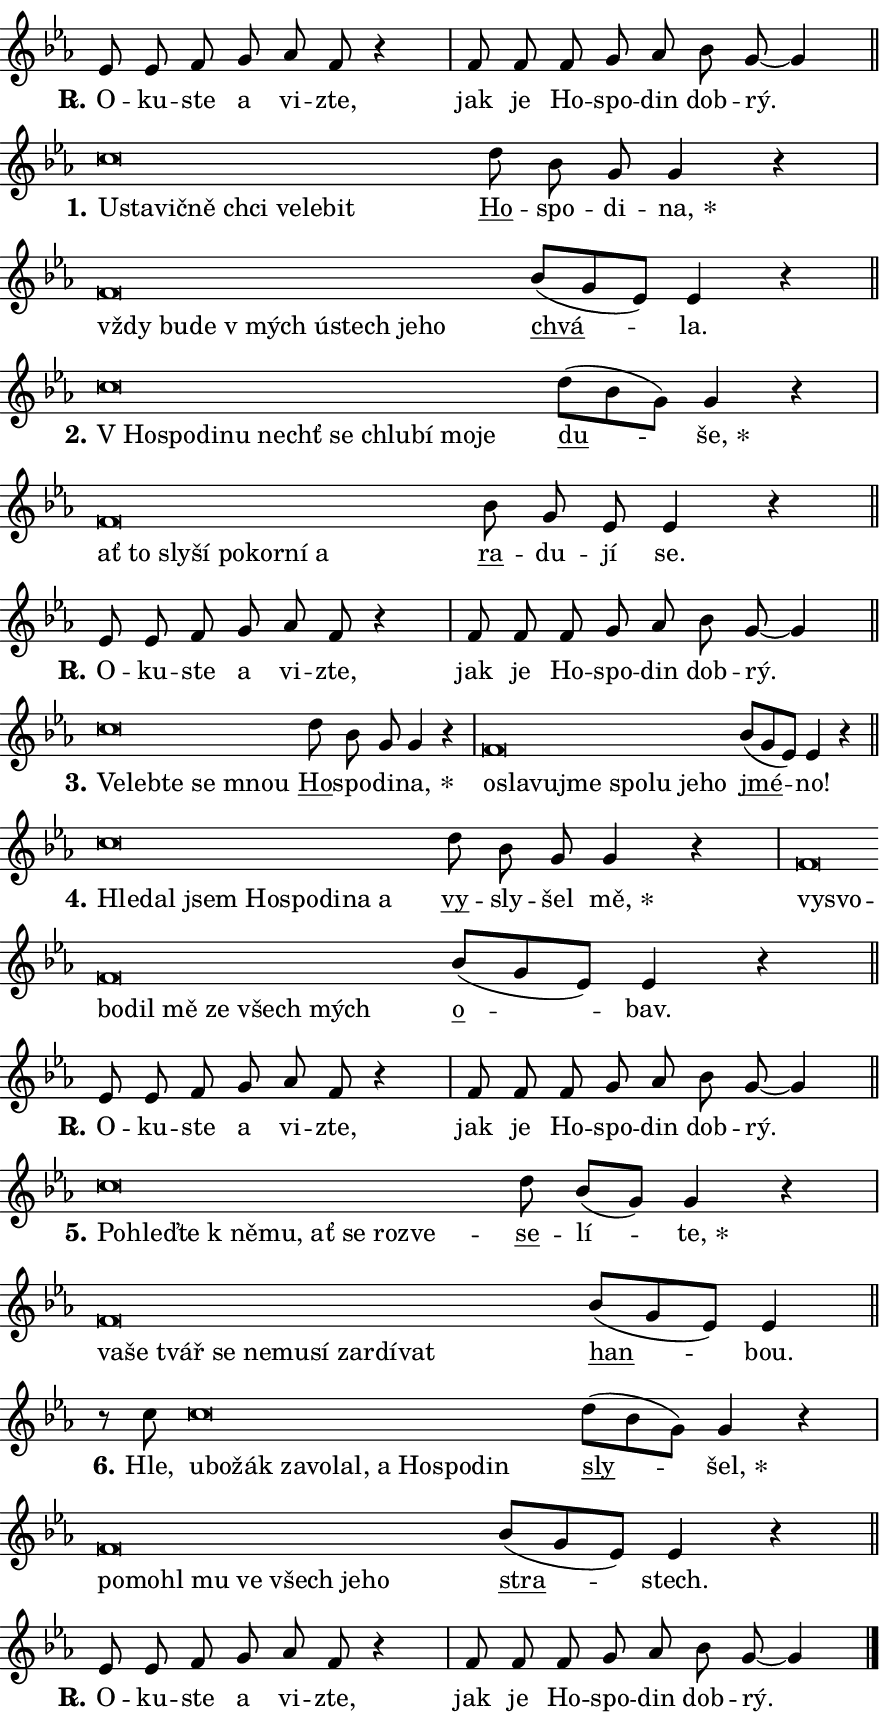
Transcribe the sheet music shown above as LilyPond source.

\version "2.24.0"
\header { tagline = "" }
\paper {
  indent = 0\cm
  top-margin = 0\cm
  right-margin = 0.13\cm % to fit lyric hyphens
  bottom-margin = 0\cm
  left-margin = 0\cm
  paper-width = 15\cm
  page-breaking = #ly:one-page-breaking
  system-system-spacing.basic-distance = #11
  score-system-spacing.basic-distance = #11
  ragged-last = ##f
}


%% Author: Thomas Morley
%% https://lists.gnu.org/archive/html/lilypond-user/2020-05/msg00002.html
#(define (line-position grob)
"Returns position of @var[grob} in current system:
   @code{'start}, if at first time-step
   @code{'end}, if at last time-step
   @code{'middle} otherwise
"
  (let* ((col (ly:item-get-column grob))
         (ln (ly:grob-object col 'left-neighbor))
         (rn (ly:grob-object col 'right-neighbor))
         (col-to-check-left (if (ly:grob? ln) ln col))
         (col-to-check-right (if (ly:grob? rn) rn col))
         (break-dir-left
           (and
             (ly:grob-property col-to-check-left 'non-musical #f)
             (ly:item-break-dir col-to-check-left)))
         (break-dir-right
           (and
             (ly:grob-property col-to-check-right 'non-musical #f)
             (ly:item-break-dir col-to-check-right))))
        (cond ((eqv? 1 break-dir-left) 'start)
              ((eqv? -1 break-dir-right) 'end)
              (else 'middle))))

#(define (tranparent-at-line-position vctor)
  (lambda (grob)
  "Relying on @code{line-position} select the relevant enry from @var{vctor}.
Used to determine transparency,"
    (case (line-position grob)
      ((end) (not (vector-ref vctor 0)))
      ((middle) (not (vector-ref vctor 1)))
      ((start) (not (vector-ref vctor 2))))))

noteHeadBreakVisibility =
#(define-music-function (break-visibility)(vector?)
"Makes @code{NoteHead}s transparent relying on @var{break-visibility}"
#{
  \override NoteHead.transparent =
    #(tranparent-at-line-position break-visibility)
#})

#(define delete-ledgers-for-transparent-note-heads
  (lambda (grob)
    "Reads whether a @code{NoteHead} is transparent.
If so this @code{NoteHead} is removed from @code{'note-heads} from
@var{grob}, which is supposed to be @code{LedgerLineSpanner}.
As a result ledgers are not printed for this @code{NoteHead}"
    (let* ((nhds-array (ly:grob-object grob 'note-heads))
           (nhds-list
             (if (ly:grob-array? nhds-array)
                 (ly:grob-array->list nhds-array)
                 '()))
           ;; Relies on the transparent-property being done before
           ;; Staff.LedgerLineSpanner.after-line-breaking is executed.
           ;; This is fragile ...
           (to-keep
             (remove
               (lambda (nhd)
                 (ly:grob-property nhd 'transparent #f))
               nhds-list)))
      ;; TODO find a better method to iterate over grob-arrays, similiar
      ;; to filter/remove etc for lists
      ;; For now rebuilt from scratch
      (set! (ly:grob-object grob 'note-heads)  '())
      (for-each
        (lambda (nhd)
          (ly:pointer-group-interface::add-grob grob 'note-heads nhd))
        to-keep))))

squashNotes = {
  \override NoteHead.X-extent = #'(-0.2 . 0.2)
  \override NoteHead.Y-extent = #'(-0.75 . 0)
  \override NoteHead.stencil =
    #(lambda (grob)
       (let ((pos (ly:grob-property grob 'staff-position)))
         (begin
           (if (< pos -7) (display "ERROR: Lower brevis then expected\n") (display ""))
           (if (<= pos -6) ly:text-interface::print ly:note-head::print))))
}
unSquashNotes = {
  \revert NoteHead.X-extent
  \revert NoteHead.Y-extent
  \revert NoteHead.stencil
}

hideNotes = \noteHeadBreakVisibility #begin-of-line-visible
unHideNotes = \noteHeadBreakVisibility #all-visible

% work-around for resetting accidentals
% https://lilypond.org/doc/v2.23/Documentation/notation/displaying-rhythms#unmetered-music
cadenzaMeasure = {
  \cadenzaOff
  \partial 1024 s1024
  \cadenzaOn
}

#(define-markup-command (accent layout props text) (markup?)
  "Underline accented syllable"
  (interpret-markup layout props
    #{\markup \override #'(offset . 4.3) \underline { #text }#}))

responsum = \markup \concat {
  "R" \hspace #-1.05 \path #0.1 #'((moveto 0 0.07) (lineto 0.9 0.8)) \hspace #0.05 "."
}

spaceSize = #0.6828661417322834 % exact space size for TeX Gyre Schola

\layout {
  \context {
    \Staff
    \remove "Time_signature_engraver"
    \override LedgerLineSpanner.after-line-breaking = #delete-ledgers-for-transparent-note-heads
  }
  \context {
    \Lyrics {
      \override LyricSpace.minimum-distance = \spaceSize
      \override LyricText.font-name = #"TeX Gyre Schola"
      \override LyricText.font-size = 1
      \override StanzaNumber.font-name = #"TeX Gyre Schola Bold"
      \override StanzaNumber.font-size = 1
    }
  }
  \context {
    \Score 
    \override NoteHead.text =
      #(lambda (grob) 
        (let ((pos (ly:grob-property grob 'staff-position)))
          #{\markup {
            \combine
              \halign #-0.55 \raise #(if (= pos -6) 0 0.5) \override #'(thickness . 2) \draw-line #'(3.2 . 0)
              \musicglyph "noteheads.sM1"
          }#}))
  }
}

% magnetic-lyrics.ily
%
%   written by
%     Jean Abou Samra <jean@abou-samra.fr>
%     Werner Lemberg <wl@gnu.org>
%
%   adapted by
%     Jiri Hon <jiri.hon@gmail.com>
%
% Version 2022-Apr-15

% https://www.mail-archive.com/lilypond-user@gnu.org/msg149350.html

#(define (Left_hyphen_pointer_engraver context)
   "Collect syllable-hyphen-syllable occurrences in lyrics and store
them in properties.  This engraver only looks to the left.  For
example, if the lyrics input is @code{foo -- bar}, it does the
following.

@itemize @bullet
@item
Set the @code{text} property of the @code{LyricHyphen} grob between
@q{foo} and @q{bar} to @code{foo}.

@item
Set the @code{left-hyphen} property of the @code{LyricText} grob with
text @q{foo} to the @code{LyricHyphen} grob between @q{foo} and
@q{bar}.
@end itemize

Use this auxiliary engraver in combination with the
@code{lyric-@/text::@/apply-@/magnetic-@/offset!} hook."
   (let ((hyphen #f)
         (text #f))
     (make-engraver
      (acknowledgers
       ((lyric-syllable-interface engraver grob source-engraver)
        (set! text grob)))
      (end-acknowledgers
       ((lyric-hyphen-interface engraver grob source-engraver)
        ;(when (not (grob::has-interface grob 'lyric-space-interface))
          (set! hyphen grob)));)
      ((stop-translation-timestep engraver)
       (when (and text hyphen)
         (ly:grob-set-object! text 'left-hyphen hyphen))
       (set! text #f)
       (set! hyphen #f)))))

#(define (lyric-text::apply-magnetic-offset! grob)
   "If the space between two syllables is less than the value in
property @code{LyricText@/.details@/.squash-threshold}, move the right
syllable to the left so that it gets concatenated with the left
syllable.

Use this function as a hook for
@code{LyricText@/.after-@/line-@/breaking} if the
@code{Left_@/hyphen_@/pointer_@/engraver} is active."
   (let ((hyphen (ly:grob-object grob 'left-hyphen #f)))
     (when hyphen
       (let ((left-text (ly:spanner-bound hyphen LEFT)))
         (when (grob::has-interface left-text 'lyric-syllable-interface)
           (let* ((common (ly:grob-common-refpoint grob left-text X))
                  (this-x-ext (ly:grob-extent grob common X))
                  (left-x-ext
                   (begin
                     ;; Trigger magnetism for left-text.
                     (ly:grob-property left-text 'after-line-breaking)
                     (ly:grob-extent left-text common X)))
                  ;; `delta` is the gap width between two syllables.
                  (delta (- (interval-start this-x-ext)
                            (interval-end left-x-ext)))
                  (details (ly:grob-property grob 'details))
                  (threshold (assoc-get 'squash-threshold details 0.2)))
             (when (< delta threshold)
               (let* (;; We have to manipulate the input text so that
                      ;; ligatures crossing syllable boundaries are not
                      ;; disabled.  For languages based on the Latin
                      ;; script this is essentially a beautification.
                      ;; However, for non-Western scripts it can be a
                      ;; necessity.
                      (lt (ly:grob-property left-text 'text))
                      (rt (ly:grob-property grob 'text))
                      (is-space (grob::has-interface hyphen 'lyric-space-interface))
                      (space (if is-space " " ""))
                      (extra-delta (if is-space spaceSize 0))
                      ;; Append new syllable.
                      (ltrt-space (if (and (string? lt) (string? rt))
                                (string-append lt space rt)
                                (make-concat-markup (list lt space rt))))
                      ;; Right-align `ltrt` to the right side.
                      (ltrt-space-markup (grob-interpret-markup
                               grob
                               (make-translate-markup
                                (cons (interval-length this-x-ext) 0)
                                (make-right-align-markup ltrt-space)))))
                 (begin
                   ;; Don't print `left-text`.
                   (ly:grob-set-property! left-text 'stencil #f)
                   ;; Set text and stencil (which holds all collected
                   ;; syllables so far) and shift it to the left.
                   (ly:grob-set-property! grob 'text ltrt-space)
                   (ly:grob-set-property! grob 'stencil ltrt-space-markup)
                   (ly:grob-translate-axis! grob (- (- delta extra-delta)) X))))))))))


#(define (lyric-hyphen::displace-bounds-first grob)
   ;; Make very sure this callback isn't triggered too early.
   (let ((left (ly:spanner-bound grob LEFT))
         (right (ly:spanner-bound grob RIGHT)))
     (ly:grob-property left 'after-line-breaking)
     (ly:grob-property right 'after-line-breaking)
     (ly:lyric-hyphen::print grob)))

squashThreshold = #0.4

\layout {
  \context {
    \Lyrics
    \consists #Left_hyphen_pointer_engraver
    \override LyricText.after-line-breaking =
      #lyric-text::apply-magnetic-offset!
    \override LyricHyphen.stencil = #lyric-hyphen::displace-bounds-first
    \override LyricText.details.squash-threshold = \squashThreshold
    \override LyricHyphen.minimum-distance = 0
    \override LyricHyphen.minimum-length = \squashThreshold
  }
}

squashText = \override LyricText.details.squash-threshold = 9999
unSquashText = \override LyricText.details.squash-threshold = \squashThreshold

leftText = \override LyricText.self-alignment-X = #LEFT
unLeftText = \revert LyricText.self-alignment-X

starOffset = #(lambda (grob) 
                (let ((x_offset (ly:self-alignment-interface::aligned-on-x-parent grob)))
                  (if (= x_offset 0) 0 (+ x_offset 1.2))))

star = #(define-music-function (syllable)(string?)
"Append star separator at the end of a syllable"
#{
  \once \override LyricText.X-offset = #starOffset
  \lyricmode { \markup {
    #syllable
    \override #'((font-name . "TeX Gyre Schola Bold")) \hspace #0.2 \lower #0.65 \larger "*"
  } }
#})

starAccent = #(define-music-function (syllable)(string?)
"Append star separator at the end of a syllable and make accent"
#{
  \once \override LyricText.X-offset = #starOffset
  \lyricmode { \markup {
    \accent #syllable
    \override #'((font-name . "TeX Gyre Schola Bold")) \hspace #0.2 \lower #0.65 \larger "*"
  } }
#})

breath = #(define-music-function (syllable)(string?)
"Append breathing indicator at the end of a syllable"
#{
  \lyricmode { \markup { #syllable "+" } }
#})

optionalBreath = #(define-music-function (syllable)(string?)
"Append optional breathing indicator at the end of a syllable"
#{
  \lyricmode { \markup { #syllable "(+)" } }
#})


\score {
    <<
        \new Voice = "melody" { \cadenzaOn \key es \major \relative { es'8 es f g as f r4 \cadenzaMeasure \bar "|" f8 f \bar "" f g as \bar "" bes g~ g4 \cadenzaMeasure \bar "||" \break } }
        \new Lyrics \lyricsto "melody" { \lyricmode { \set stanza = \responsum
O -- ku -- ste a vi -- zte, jak je Ho -- spo -- din dob -- rý. } }
    >>
    \layout {}
}

\score {
    <<
        \new Voice = "melody" { \cadenzaOn \key es \major \relative { \squashNotes c''\breve*1/16 \hideNotes \breve*1/16 \bar "" \breve*1/16 \bar "" \breve*1/16 \bar "" \breve*1/16 \bar "" \breve*1/16 \bar "" \breve*1/16 \breve*1/16 \bar "" \unHideNotes \unSquashNotes \bar "" d8 bes g g4 r \cadenzaMeasure \bar "|" \squashNotes f\breve*1/16 \hideNotes \breve*1/16 \bar "" \breve*1/16 \bar "" \breve*1/16 \bar "" \breve*1/16 \bar "" \breve*1/16 \bar "" \breve*1/16 \breve*1/16 \bar "" \unHideNotes \unSquashNotes \bar "" bes8[( g es)] es4 r \cadenzaMeasure \bar "||" \break } }
        \new Lyrics \lyricsto "melody" { \lyricmode { \set stanza = "1."
\leftText U -- \squashText sta -- vič -- ně chci ve -- le -- bit \unLeftText \unSquashText \markup \accent Ho -- spo -- di -- \star na, \leftText vždy \squashText bu -- de "v mých" ú -- stech je -- ho \unLeftText \unSquashText \markup \accent chvá -- la. } }
    >>
    \layout {}
}

\score {
    <<
        \new Voice = "melody" { \cadenzaOn \key es \major \relative { \squashNotes c''\breve*1/16 \hideNotes \breve*1/16 \bar "" \breve*1/16 \bar "" \breve*1/16 \bar "" \breve*1/16 \bar "" \breve*1/16 \bar "" \breve*1/16 \bar "" \breve*1/16 \bar "" \breve*1/16 \breve*1/16 \bar "" \unHideNotes \unSquashNotes \bar "" d8[( bes g)] g4 r \cadenzaMeasure \bar "|" \squashNotes f\breve*1/16 \hideNotes \breve*1/16 \bar "" \breve*1/16 \bar "" \breve*1/16 \bar "" \breve*1/16 \bar "" \breve*1/16 \bar "" \breve*1/16 \breve*1/16 \bar "" \unHideNotes \unSquashNotes \bar "" bes8 g es es4 r \cadenzaMeasure \bar "||" \break } }
        \new Lyrics \lyricsto "melody" { \lyricmode { \set stanza = "2."
\leftText "V Ho" -- \squashText spo -- di -- nu nechť se chlu -- bí mo -- je \unLeftText \unSquashText \markup \accent du -- \star še, \leftText ať \squashText to sly -- ší po -- kor -- ní a \unLeftText \unSquashText \markup \accent ra -- du -- jí se. } }
    >>
    \layout {}
}

\score {
    <<
        \new Voice = "melody" { \cadenzaOn \key es \major \relative { es'8 es f g as f r4 \cadenzaMeasure \bar "|" f8 f \bar "" f g as \bar "" bes g~ g4 \cadenzaMeasure \bar "||" \break } }
        \new Lyrics \lyricsto "melody" { \lyricmode { \set stanza = \responsum
O -- ku -- ste a vi -- zte, jak je Ho -- spo -- din dob -- rý. } }
    >>
    \layout {}
}

\score {
    <<
        \new Voice = "melody" { \cadenzaOn \key es \major \relative { \squashNotes c''\breve*1/16 \hideNotes \breve*1/16 \bar "" \breve*1/16 \bar "" \breve*1/16 \breve*1/16 \bar "" \unHideNotes \unSquashNotes \bar "" d8 bes g g4 r \cadenzaMeasure \bar "|" \squashNotes f\breve*1/16 \hideNotes \breve*1/16 \bar "" \breve*1/16 \bar "" \breve*1/16 \bar "" \breve*1/16 \bar "" \breve*1/16 \bar "" \breve*1/16 \breve*1/16 \bar "" \unHideNotes \unSquashNotes \bar "" bes8[( g es)] es4 r \cadenzaMeasure \bar "||" \break } }
        \new Lyrics \lyricsto "melody" { \lyricmode { \set stanza = "3."
\leftText Ve -- \squashText leb -- te se mnou \unLeftText \unSquashText \markup \accent Ho -- spo -- di -- \star na, \leftText o -- \squashText sla -- vu -- jme spo -- lu je -- ho \unLeftText \unSquashText \markup \accent jmé -- no! } }
    >>
    \layout {}
}

\score {
    <<
        \new Voice = "melody" { \cadenzaOn \key es \major \relative { \squashNotes c''\breve*1/16 \hideNotes \breve*1/16 \bar "" \breve*1/16 \bar "" \breve*1/16 \bar "" \breve*1/16 \bar "" \breve*1/16 \bar "" \breve*1/16 \breve*1/16 \bar "" \unHideNotes \unSquashNotes \bar "" d8 bes g g4 r \cadenzaMeasure \bar "|" \squashNotes f\breve*1/16 \hideNotes \breve*1/16 \bar "" \breve*1/16 \bar "" \breve*1/16 \bar "" \breve*1/16 \bar "" \breve*1/16 \bar "" \breve*1/16 \breve*1/16 \bar "" \unHideNotes \unSquashNotes \bar "" bes8[( g es)] es4 r \cadenzaMeasure \bar "||" \break } }
        \new Lyrics \lyricsto "melody" { \lyricmode { \set stanza = "4."
\leftText Hle -- \squashText dal jsem Ho -- spo -- di -- na a \unLeftText \unSquashText \markup \accent vy -- sly -- šel \star mě, \leftText vy -- \squashText svo -- bo -- dil mě ze všech mých \unLeftText \unSquashText \markup \accent o -- bav. } }
    >>
    \layout {}
}

\score {
    <<
        \new Voice = "melody" { \cadenzaOn \key es \major \relative { es'8 es f g as f r4 \cadenzaMeasure \bar "|" f8 f \bar "" f g as \bar "" bes g~ g4 \cadenzaMeasure \bar "||" \break } }
        \new Lyrics \lyricsto "melody" { \lyricmode { \set stanza = \responsum
O -- ku -- ste a vi -- zte, jak je Ho -- spo -- din dob -- rý. } }
    >>
    \layout {}
}

\score {
    <<
        \new Voice = "melody" { \cadenzaOn \key es \major \relative { \squashNotes c''\breve*1/16 \hideNotes \breve*1/16 \bar "" \breve*1/16 \bar "" \breve*1/16 \bar "" \breve*1/16 \bar "" \breve*1/16 \bar "" \breve*1/16 \bar "" \breve*1/16 \breve*1/16 \bar "" \unHideNotes \unSquashNotes \bar "" d8 bes[( g)] g4 r \cadenzaMeasure \bar "|" \squashNotes f\breve*1/16 \hideNotes \breve*1/16 \bar "" \breve*1/16 \bar "" \breve*1/16 \bar "" \breve*1/16 \bar "" \breve*1/16 \bar "" \breve*1/16 \bar "" \breve*1/16 \bar "" \breve*1/16 \breve*1/16 \bar "" \unHideNotes \unSquashNotes \bar "" bes8[( g es)] es4 \cadenzaMeasure \bar "||" \break } }
        \new Lyrics \lyricsto "melody" { \lyricmode { \set stanza = "5."
\leftText Po -- \squashText hleď -- te "k ně" -- mu, ať se roz -- ve -- \unLeftText \unSquashText \markup \accent se -- lí -- \star te, \leftText va -- \squashText še tvář se ne -- mu -- sí za -- rdí -- vat \unLeftText \unSquashText \markup \accent han -- bou. } }
    >>
    \layout {}
}

\score {
    <<
        \new Voice = "melody" { \cadenzaOn \key es \major \relative { r8 c'' \squashNotes c\breve*1/16 \hideNotes \breve*1/16 \bar "" \breve*1/16 \bar "" \breve*1/16 \bar "" \breve*1/16 \bar "" \breve*1/16 \bar "" \breve*1/16 \bar "" \breve*1/16 \bar "" \breve*1/16 \breve*1/16 \bar "" \unHideNotes \unSquashNotes \bar "" d8[( bes g)] g4 r \cadenzaMeasure \bar "|" \squashNotes f\breve*1/16 \hideNotes \breve*1/16 \bar "" \breve*1/16 \bar "" \breve*1/16 \bar "" \breve*1/16 \bar "" \breve*1/16 \bar "" \breve*1/16 \breve*1/16 \bar "" \unHideNotes \unSquashNotes \bar "" bes8[( g es)] es4 r \cadenzaMeasure \bar "||" \break } }
        \new Lyrics \lyricsto "melody" { \lyricmode { \set stanza = "6."
Hle, \leftText u -- \squashText bo -- žák za -- vo -- lal, a Ho -- spo -- din \unLeftText \unSquashText \markup \accent sly -- \star šel, \leftText po -- \squashText mo -- hl mu ve všech je -- ho \unLeftText \unSquashText \markup \accent stra -- stech. } }
    >>
    \layout {}
}

\score {
    <<
        \new Voice = "melody" { \cadenzaOn \key es \major \relative { es'8 es f g as f r4 \cadenzaMeasure \bar "|" f8 f \bar "" f g as \bar "" bes g~ g4 \cadenzaMeasure \bar "||" \break } \bar "|." }
        \new Lyrics \lyricsto "melody" { \lyricmode { \set stanza = \responsum
O -- ku -- ste a vi -- zte, jak je Ho -- spo -- din dob -- rý. } }
    >>
    \layout {}
}
